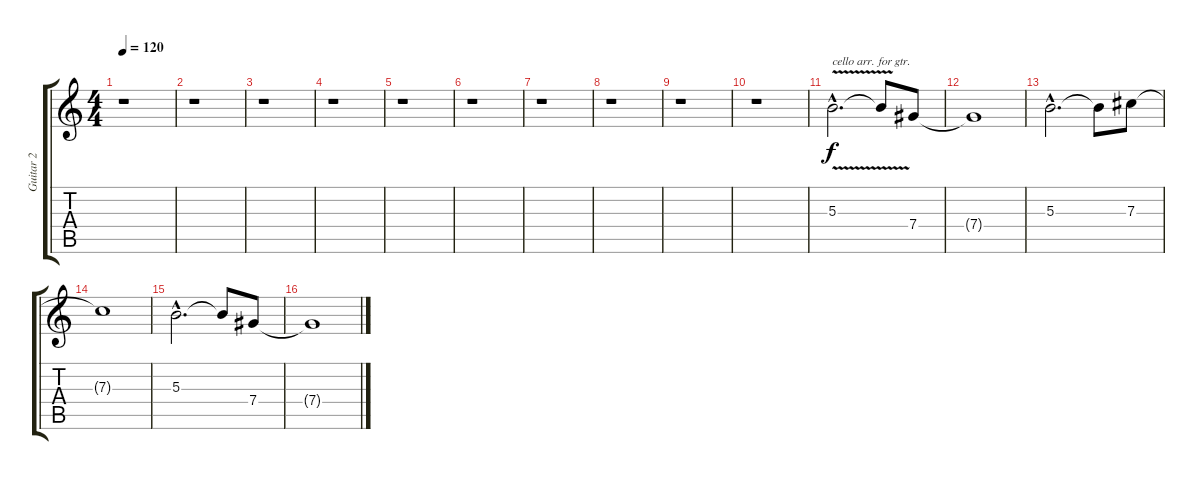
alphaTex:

\track ("Guitar 2" "Guitar 2") {instrument distortionguitar}
\staff {score tabs}
\tuning (Eb4 Bb3 Gb3 Db3 Ab2 Db2) {hide}
\ts (4 4)
\tempo 120
\clef g2
\ks c
r.1{dy f} |
r.1 |
r.1 |
r.1 |
r.1 |
r.1 |
r.1 |
r.1 |
r.1 |
r.1 |
5.3{v hac}.2{d txt "cello arr. for gtr." instrument cello} 5.3{t}.8 7.4.8 |
7.4{t}.1 |
5.3{hac}.2{d} 5.3{t}.8 7.3.8 |
7.3{t}.1 |
5.3{hac}.2{d} 5.3{t}.8 7.4.8 |
7.4{t}.1
